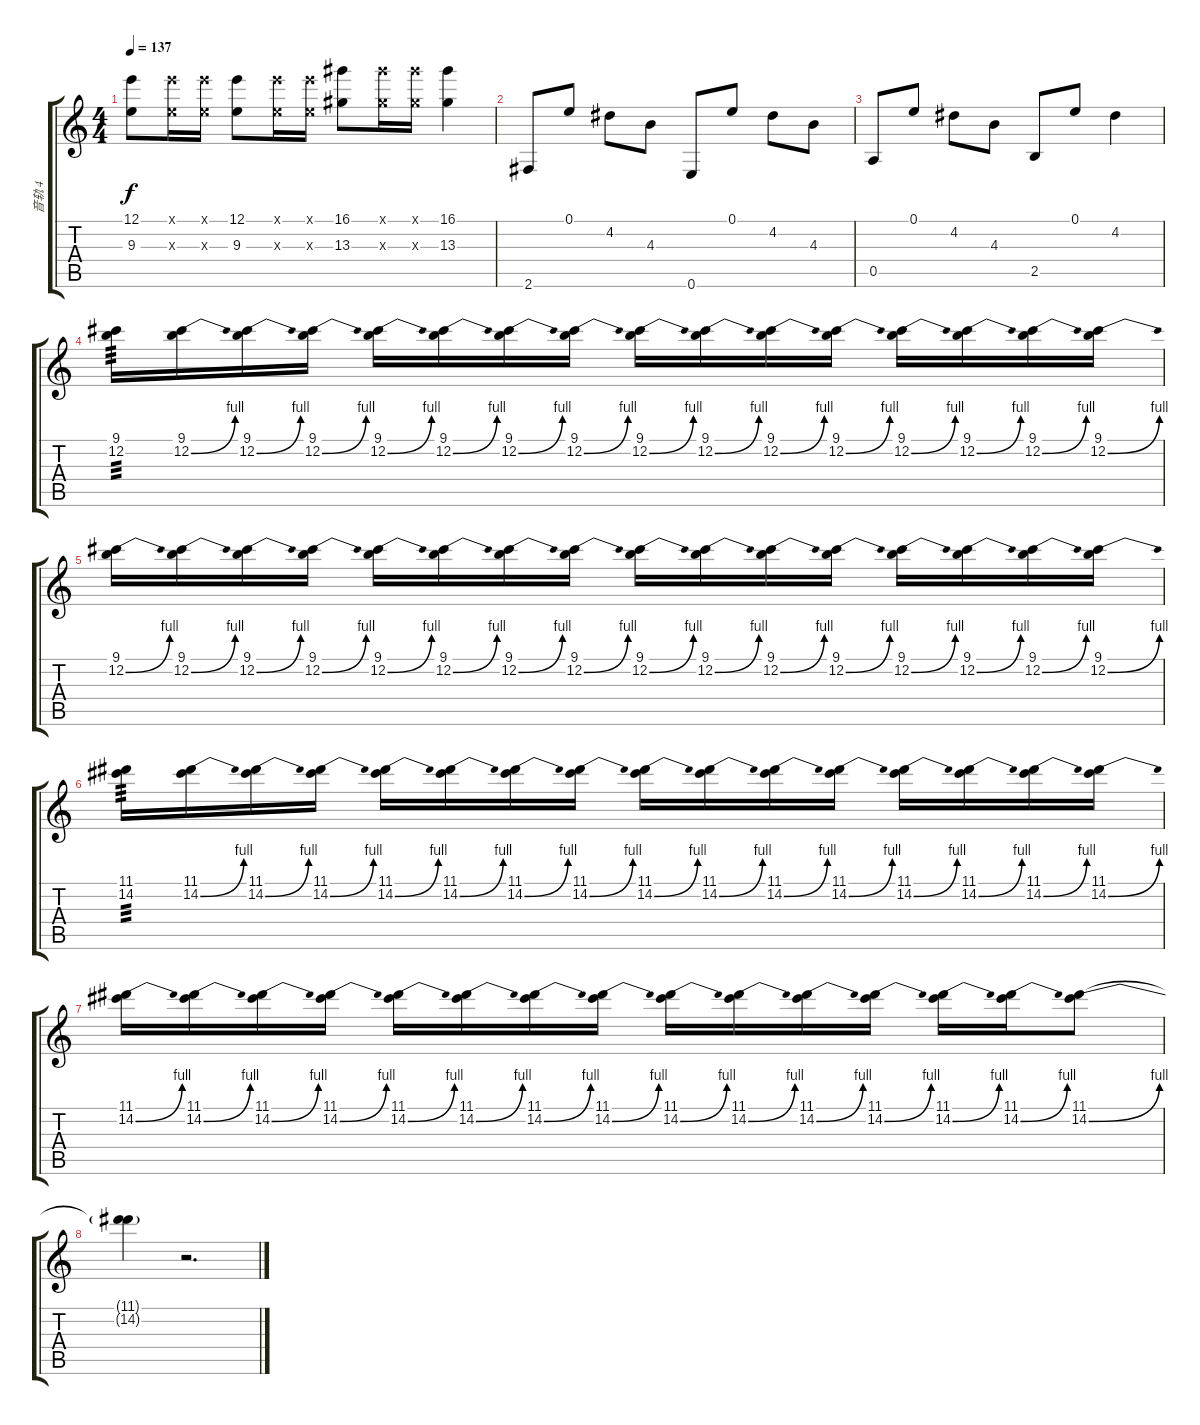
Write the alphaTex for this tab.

\track ("音轨 4" "音轨 4") {instrument overdrivenguitar}
\staff {score tabs}
\tuning (E4 B3 G3 D3 A2 E2) {hide}
\ts (4 4)
\tempo 137
\clef g2
\ks c
(12.1 9.3).8{dy f} (12.1{x} 9.3{x}).16 (12.1{x} 9.3{x}).16 (12.1 9.3).8 (12.1{x} 9.3{x}).16 (12.1{x} 9.3{x}).16 (16.1 13.3).8 (16.1{x} 13.3{x}).16 (16.1{x} 13.3{x}).16 (16.1 13.3).4 |
2.6.8 0.1.8 4.2.8 4.3.8 0.6.8 0.1.8 4.2.8 4.3.8 |
0.5.8 0.1.8 4.2.8 4.3.8 2.5.8 0.1.8 4.2.4 |
(9.1 12.2).16{tp 3} (9.1 12.2{be (bend 0 0 60 4)}).16 (9.1 12.2{be (bend 0 0 60 4)}).16 (9.1 12.2{be (bend 0 0 60 4)}).16 (9.1 12.2{be (bend 0 0 60 4)}).16 (9.1 12.2{be (bend 0 0 60 4)}).16 (9.1 12.2{be (bend 0 0 60 4)}).16 (9.1 12.2{be (bend 0 0 60 4)}).16 (9.1 12.2{be (bend 0 0 60 4)}).16 (9.1 12.2{be (bend 0 0 60 4)}).16 (9.1 12.2{be (bend 0 0 60 4)}).16 (9.1 12.2{be (bend 0 0 60 4)}).16 (9.1 12.2{be (bend 0 0 60 4)}).16 (9.1 12.2{be (bend 0 0 60 4)}).16 (9.1 12.2{be (bend 0 0 60 4)}).16 (9.1 12.2{be (bend 0 0 60 4)}).16 |
(9.1 12.2{be (bend 0 0 60 4)}).16 (9.1 12.2{be (bend 0 0 60 4)}).16 (9.1 12.2{be (bend 0 0 60 4)}).16 (9.1 12.2{be (bend 0 0 60 4)}).16 (9.1 12.2{be (bend 0 0 60 4)}).16 (9.1 12.2{be (bend 0 0 60 4)}).16 (9.1 12.2{be (bend 0 0 60 4)}).16 (9.1 12.2{be (bend 0 0 60 4)}).16 (9.1 12.2{be (bend 0 0 60 4)}).16 (9.1 12.2{be (bend 0 0 60 4)}).16 (9.1 12.2{be (bend 0 0 60 4)}).16 (9.1 12.2{be (bend 0 0 60 4)}).16 (9.1 12.2{be (bend 0 0 60 4)}).16 (9.1 12.2{be (bend 0 0 60 4)}).16 (9.1 12.2{be (bend 0 0 60 4)}).16 (9.1 12.2{be (bend 0 0 60 4)}).16 |
(11.1 14.2).16{tp 3} (11.1 14.2{be (bend 0 0 60 4)}).16 (11.1 14.2{be (bend 0 0 60 4)}).16 (11.1 14.2{be (bend 0 0 60 4)}).16 (11.1 14.2{be (bend 0 0 60 4)}).16 (11.1 14.2{be (bend 0 0 60 4)}).16 (11.1 14.2{be (bend 0 0 60 4)}).16 (11.1 14.2{be (bend 0 0 60 4)}).16 (11.1 14.2{be (bend 0 0 60 4)}).16 (11.1 14.2{be (bend 0 0 60 4)}).16 (11.1 14.2{be (bend 0 0 60 4)}).16 (11.1 14.2{be (bend 0 0 60 4)}).16 (11.1 14.2{be (bend 0 0 60 4)}).16 (11.1 14.2{be (bend 0 0 60 4)}).16 (11.1 14.2{be (bend 0 0 60 4)}).16 (11.1 14.2{be (bend 0 0 60 4)}).16 |
(11.1 14.2{be (bend 0 0 60 4)}).16 (11.1 14.2{be (bend 0 0 60 4)}).16 (11.1 14.2{be (bend 0 0 60 4)}).16 (11.1 14.2{be (bend 0 0 60 4)}).16 (11.1 14.2{be (bend 0 0 60 4)}).16 (11.1 14.2{be (bend 0 0 60 4)}).16 (11.1 14.2{be (bend 0 0 60 4)}).16 (11.1 14.2{be (bend 0 0 60 4)}).16 (11.1 14.2{be (bend 0 0 60 4)}).16 (11.1 14.2{be (bend 0 0 60 4)}).16 (11.1 14.2{be (bend 0 0 60 4)}).16 (11.1 14.2{be (bend 0 0 60 4)}).16 (11.1 14.2{be (bend 0 0 60 4)}).16 (11.1 14.2{be (bend 0 0 60 4)}).16 (11.1 14.2{be (bend 0 0 60 4)}).8 |
(11.1{t} 14.2{t}).4 r.2{d}
